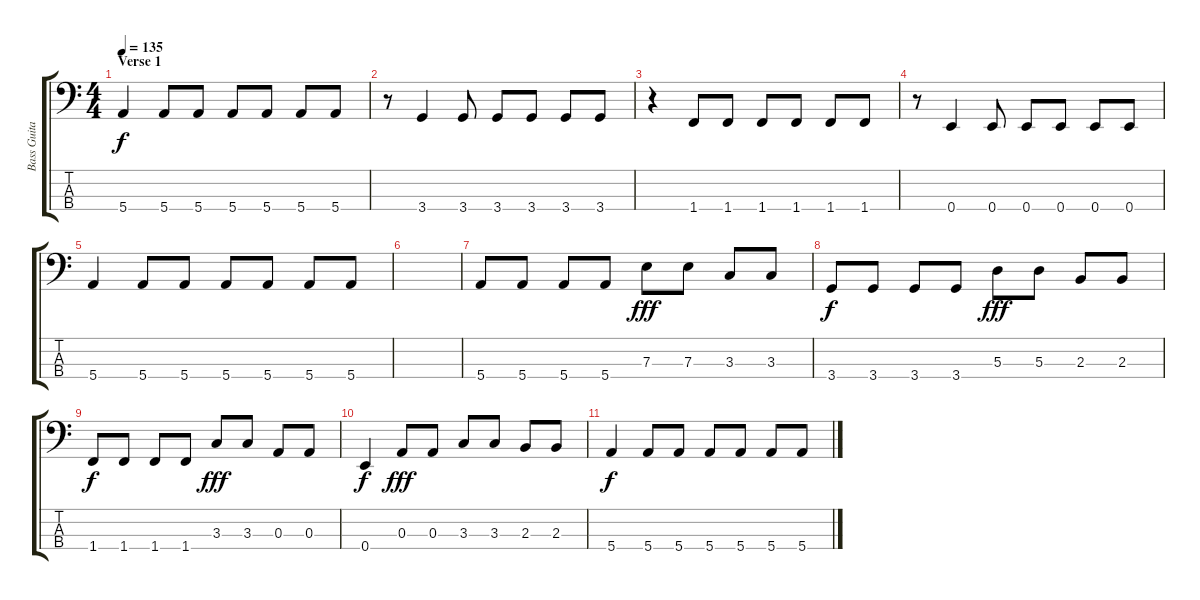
\track ("Bass Guitar" "Bass Guita") {instrument electricbassfinger}
\staff {score tabs}
\tuning (G2 D2 A1 E1) {hide}
\ts (4 4)
\section ("" "Verse 1")
\tempo 135
\clef f4
\ks c
5.4.4{dy f} 5.4.8 5.4.8 5.4.8 5.4.8 5.4.8 5.4.8 |
r.8 3.4.4 3.4.8 3.4.8 3.4.8 3.4.8 3.4.8 |
r.4 1.4.8 1.4.8 1.4.8 1.4.8 1.4.8 1.4.8 |
r.8 0.4.4 0.4.8 0.4.8 0.4.8 0.4.8 0.4.8 |
5.4.4 5.4.8 5.4.8 5.4.8 5.4.8 5.4.8 5.4.8 |
|
5.4.8 5.4.8 5.4.8 5.4.8 7.3.8{dy fff} 7.3.8 3.3.8 3.3.8 |
3.4.8{dy f} 3.4.8 3.4.8 3.4.8 5.3.8{dy fff} 5.3.8 2.3.8 2.3.8 |
1.4.8{dy f} 1.4.8 1.4.8 1.4.8 3.3.8{dy fff} 3.3.8 0.3.8 0.3.8 |
0.4.4{dy f} 0.3.8{dy fff} 0.3.8 3.3.8 3.3.8 2.3.8 2.3.8 |
5.4.4{dy f} 5.4.8 5.4.8 5.4.8 5.4.8 5.4.8 5.4.8
